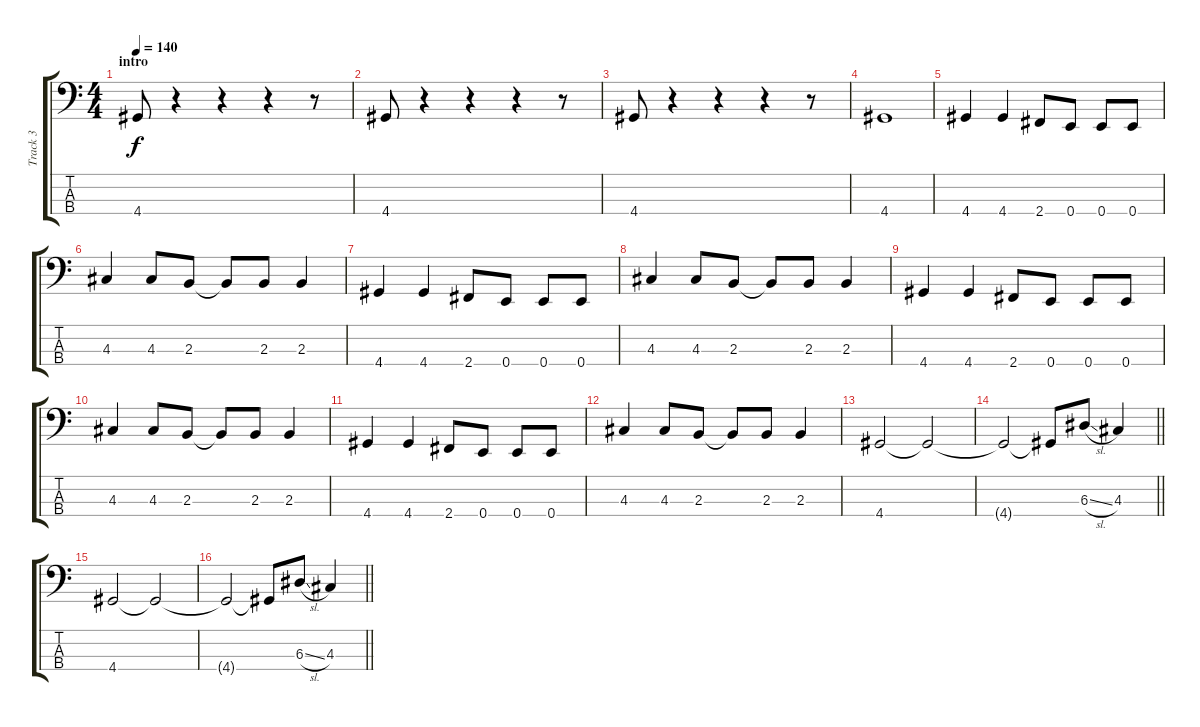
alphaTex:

\track ("Track 3" "Track 3") {instrument electricbassfinger}
\staff {score tabs}
\tuning (G2 D2 A1 E1) {hide}
\ts (4 4)
\section ("" "intro")
\tempo 140
\clef f4
\ks c
4.4.8{dy f instrument electricbassfinger} r.4 r.4 r.4 r.8 |
4.4.8 r.4 r.4 r.4 r.8 |
4.4.8 r.4 r.4 r.4 r.8 |
4.4.1 |
4.4.4 4.4.4 2.4.8 0.4.8 0.4.8 0.4.8 |
4.3.4 4.3.8 2.3.8 2.3{t}.8 2.3.8 2.3.4 |
4.4.4 4.4.4 2.4.8 0.4.8 0.4.8 0.4.8 |
4.3.4 4.3.8 2.3.8 2.3{t}.8 2.3.8 2.3.4 |
4.4.4 4.4.4 2.4.8 0.4.8 0.4.8 0.4.8 |
4.3.4 4.3.8 2.3.8 2.3{t}.8 2.3.8 2.3.4 |
4.4.4 4.4.4 2.4.8 0.4.8 0.4.8 0.4.8 |
4.3.4 4.3.8 2.3.8 2.3{t}.8 2.3.8 2.3.4 |
4.4.2 4.4{t}.2 |
\barLineRight lightlight
4.4{t}.2 4.4{t}.8 6.3{sl}.8 4.3.4 |
4.4.2 4.4{t}.2 |
\barLineRight lightlight
4.4{t}.2 4.4{t}.8 6.3{sl}.8 4.3.4
